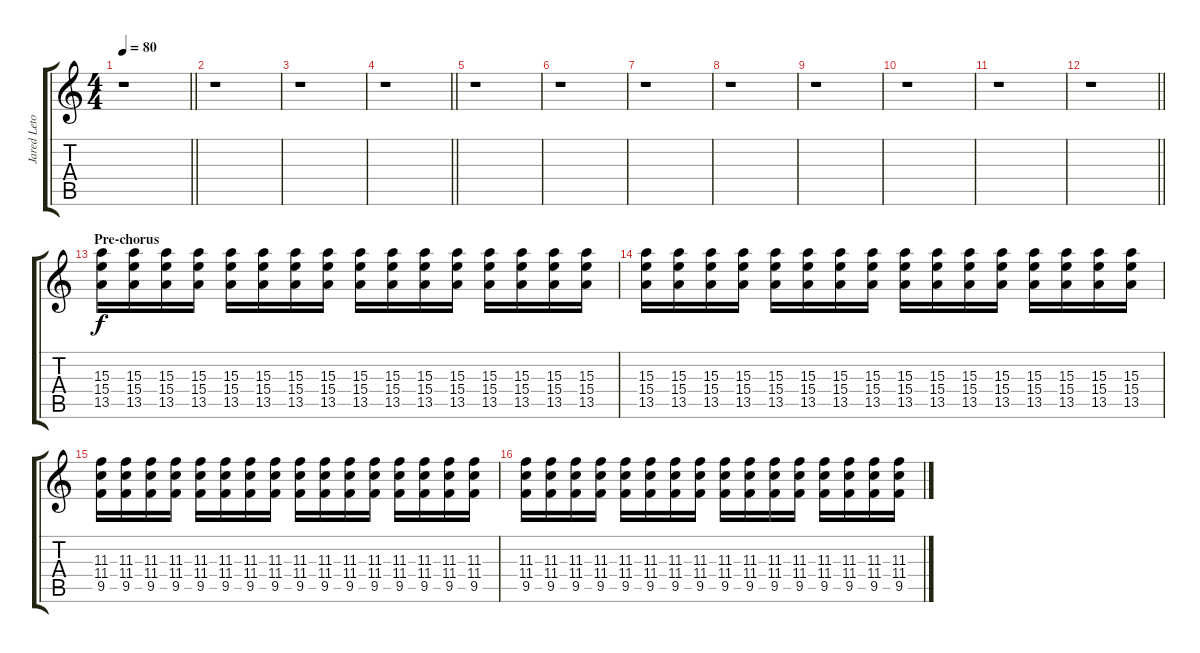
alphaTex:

\track ("Jared Leto (Rhythm Guitar)" "Jared Leto") {instrument overdrivenguitar}
\staff {score tabs}
\tuning (Eb4 Bb3 Gb3 Db3 Ab2 Eb2) {hide}
\ts (4 4)
\tempo 80
\clef g2
\barLineRight lightlight
\ks c
r.1{dy fff} |
r.1 |
r.1 |
\barLineRight lightlight
r.1 |
\section ("" "")
r.1 |
r.1 |
r.1 |
r.1 |
r.1 |
r.1 |
r.1 |
\barLineRight lightlight
r.1 |
\section ("" "Pre-chorus")
(15.3 15.4 13.5).16{dy f} (15.3 15.4 13.5).16 (15.3 15.4 13.5).16 (15.3 15.4 13.5).16 (15.3 15.4 13.5).16 (15.3 15.4 13.5).16 (15.3 15.4 13.5).16 (15.3 15.4 13.5).16 (15.3 15.4 13.5).16 (15.3 15.4 13.5).16 (15.3 15.4 13.5).16 (15.3 15.4 13.5).16 (15.3 15.4 13.5).16 (15.3 15.4 13.5).16 (15.3 15.4 13.5).16 (15.3 15.4 13.5).16 |
(15.3 15.4 13.5).16 (15.3 15.4 13.5).16 (15.3 15.4 13.5).16 (15.3 15.4 13.5).16 (15.3 15.4 13.5).16 (15.3 15.4 13.5).16 (15.3 15.4 13.5).16 (15.3 15.4 13.5).16 (15.3 15.4 13.5).16 (15.3 15.4 13.5).16 (15.3 15.4 13.5).16 (15.3 15.4 13.5).16 (15.3 15.4 13.5).16 (15.3 15.4 13.5).16 (15.3 15.4 13.5).16 (15.3 15.4 13.5).16 |
(11.3 11.4 9.5).16 (11.3 11.4 9.5).16 (11.3 11.4 9.5).16 (11.3 11.4 9.5).16 (11.3 11.4 9.5).16 (11.3 11.4 9.5).16 (11.3 11.4 9.5).16 (11.3 11.4 9.5).16 (11.3 11.4 9.5).16 (11.3 11.4 9.5).16 (11.3 11.4 9.5).16 (11.3 11.4 9.5).16 (11.3 11.4 9.5).16 (11.3 11.4 9.5).16 (11.3 11.4 9.5).16 (11.3 11.4 9.5).16 |
(11.3 11.4 9.5).16 (11.3 11.4 9.5).16 (11.3 11.4 9.5).16 (11.3 11.4 9.5).16 (11.3 11.4 9.5).16 (11.3 11.4 9.5).16 (11.3 11.4 9.5).16 (11.3 11.4 9.5).16 (11.3 11.4 9.5).16 (11.3 11.4 9.5).16 (11.3 11.4 9.5).16 (11.3 11.4 9.5).16 (11.3 11.4 9.5).16 (11.3 11.4 9.5).16 (11.3 11.4 9.5).16 (11.3 11.4 9.5).16
